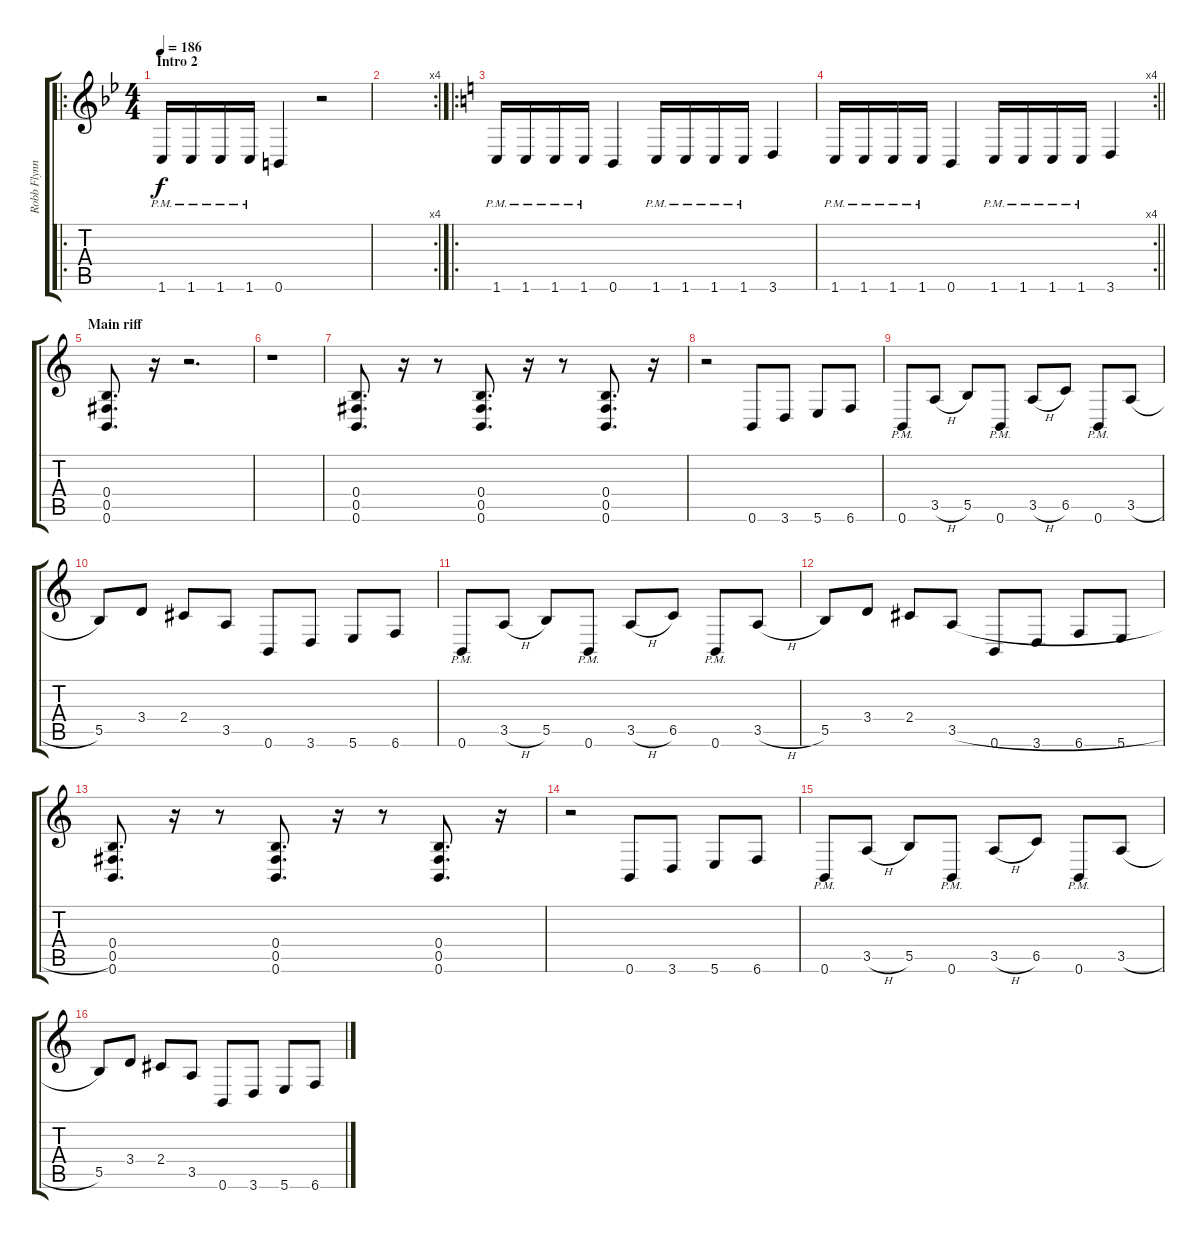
\track ("Robb Flynn" "Robb Flynn") {instrument distortionguitar}
\staff {score tabs}
\tuning (Db4 Ab3 E3 B2 Gb2 B1) {hide}
\ro
\ts (4 4)
\section ("" "Intro 2")
\tempo 186
\clef g2
\ks bb
1.6{pm}.16{dy f volume 16} 1.6{pm}.16 1.6{pm}.16 1.6{pm}.16 0.6.4 r.2 |
\rc 4
|
\ro
\ks c
1.6{pm}.16 1.6{pm}.16 1.6{pm}.16 1.6{pm}.16 0.6.4 1.6{pm}.16 1.6{pm}.16 1.6{pm}.16 1.6{pm}.16 3.6.4 |
\rc 4
\barLineRight lightlight
1.6{pm}.16 1.6{pm}.16 1.6{pm}.16 1.6{pm}.16 0.6.4 1.6{pm}.16 1.6{pm}.16 1.6{pm}.16 1.6{pm}.16 3.6.4 |
\section ("" "Main riff")
(0.4 0.5 0.6).8{d} r.16 r.2{d} |
r.1 |
(0.4 0.5 0.6).8{d} r.16 r.8 (0.4 0.5 0.6).8{d} r.16 r.8 (0.4 0.5 0.6).8{d} r.16 |
r.2 0.6.8 3.6.8 5.6.8 6.6.8 |
0.6{pm}.8 3.5{h}.8 5.5.8 0.6{pm}.8 3.5{h}.8 6.5.8 0.6{pm}.8 3.5{h}.8 |
5.5.8 3.4.8 2.4.8 3.5.8 0.6.8 3.6.8 5.6.8 6.6.8 |
0.6{pm}.8 3.5{h}.8 5.5.8 0.6{pm}.8 3.5{h}.8 6.5.8 0.6{pm}.8 3.5{h}.8 |
5.5.8 3.4.8 2.4.8 3.5{h}.8 0.6.8 3.6.8 6.6.8 5.6.8 |
(0.4 0.5 0.6).8{d} r.16 r.8 (0.4 0.5 0.6).8{d} r.16 r.8 (0.4 0.5 0.6).8{d} r.16 |
r.2 0.6.8 3.6.8 5.6.8 6.6.8 |
0.6{pm}.8 3.5{h}.8 5.5.8 0.6{pm}.8 3.5{h}.8 6.5.8 0.6{pm}.8 3.5{h}.8 |
5.5.8 3.4.8 2.4.8 3.5.8 0.6.8 3.6.8 5.6.8 6.6.8
